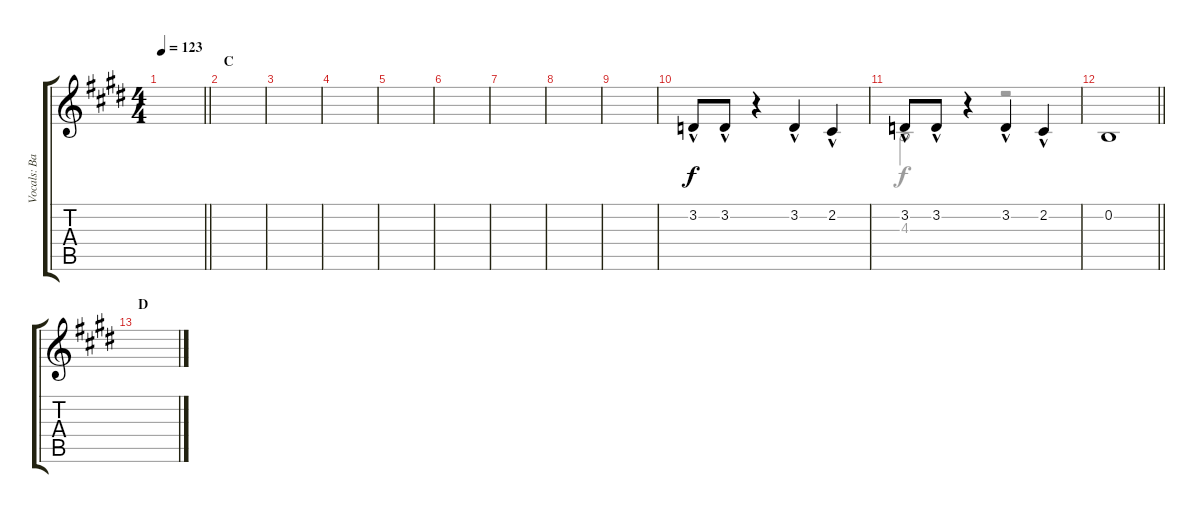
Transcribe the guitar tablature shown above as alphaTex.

\track ("Vocals: Band" "Vocals: Ba") {instrument choiraahs}
\staff {score tabs}
\tuning (E4 B3 G3 D3 A2 E2) {hide}
\voice
\ts (4 4)
\tempo 123
\clef g2
\barLineRight lightlight
\ks e
|
\section ("" "C")
|
|
|
|
|
|
|
|
3.2{hac}.8 3.2{hac}.8 r.4 3.2{hac}.4 2.2{hac}.4 |
3.2{hac}.8 3.2{hac}.8 r.4 3.2{hac}.4 2.2{hac}.4 |
\barLineRight lightlight
0.2.1 |
\section ("" "D")
|
|
|
\voice
\clef g2
\ottava regular
\simile none
\barLineRight lightlight
\ks e
|
|
|
|
|
|
|
|
|
|
4.3.2 r.2 |
\barLineRight lightlight
|
|
|
|
